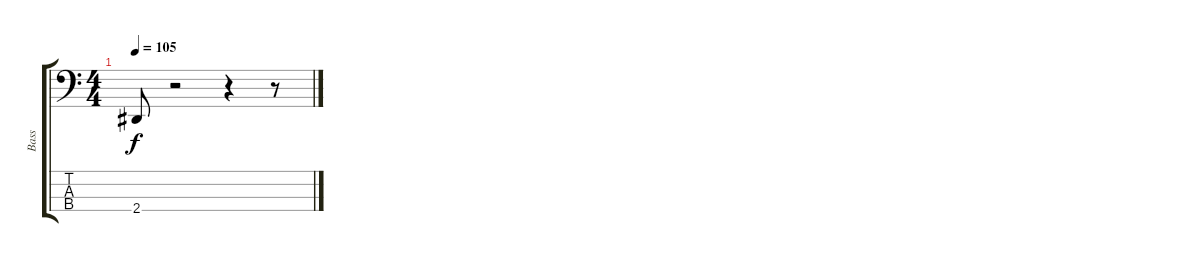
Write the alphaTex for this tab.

\track ("Bass" "Bass") {instrument electricbassfinger}
\staff {score tabs}
\tuning (Gb2 Db2 Ab1 Db1) {hide}
\ts (4 4)
\tempo 105
\clef f4
\ks c
2.4.8{dy f} r.2 r.4 r.8
